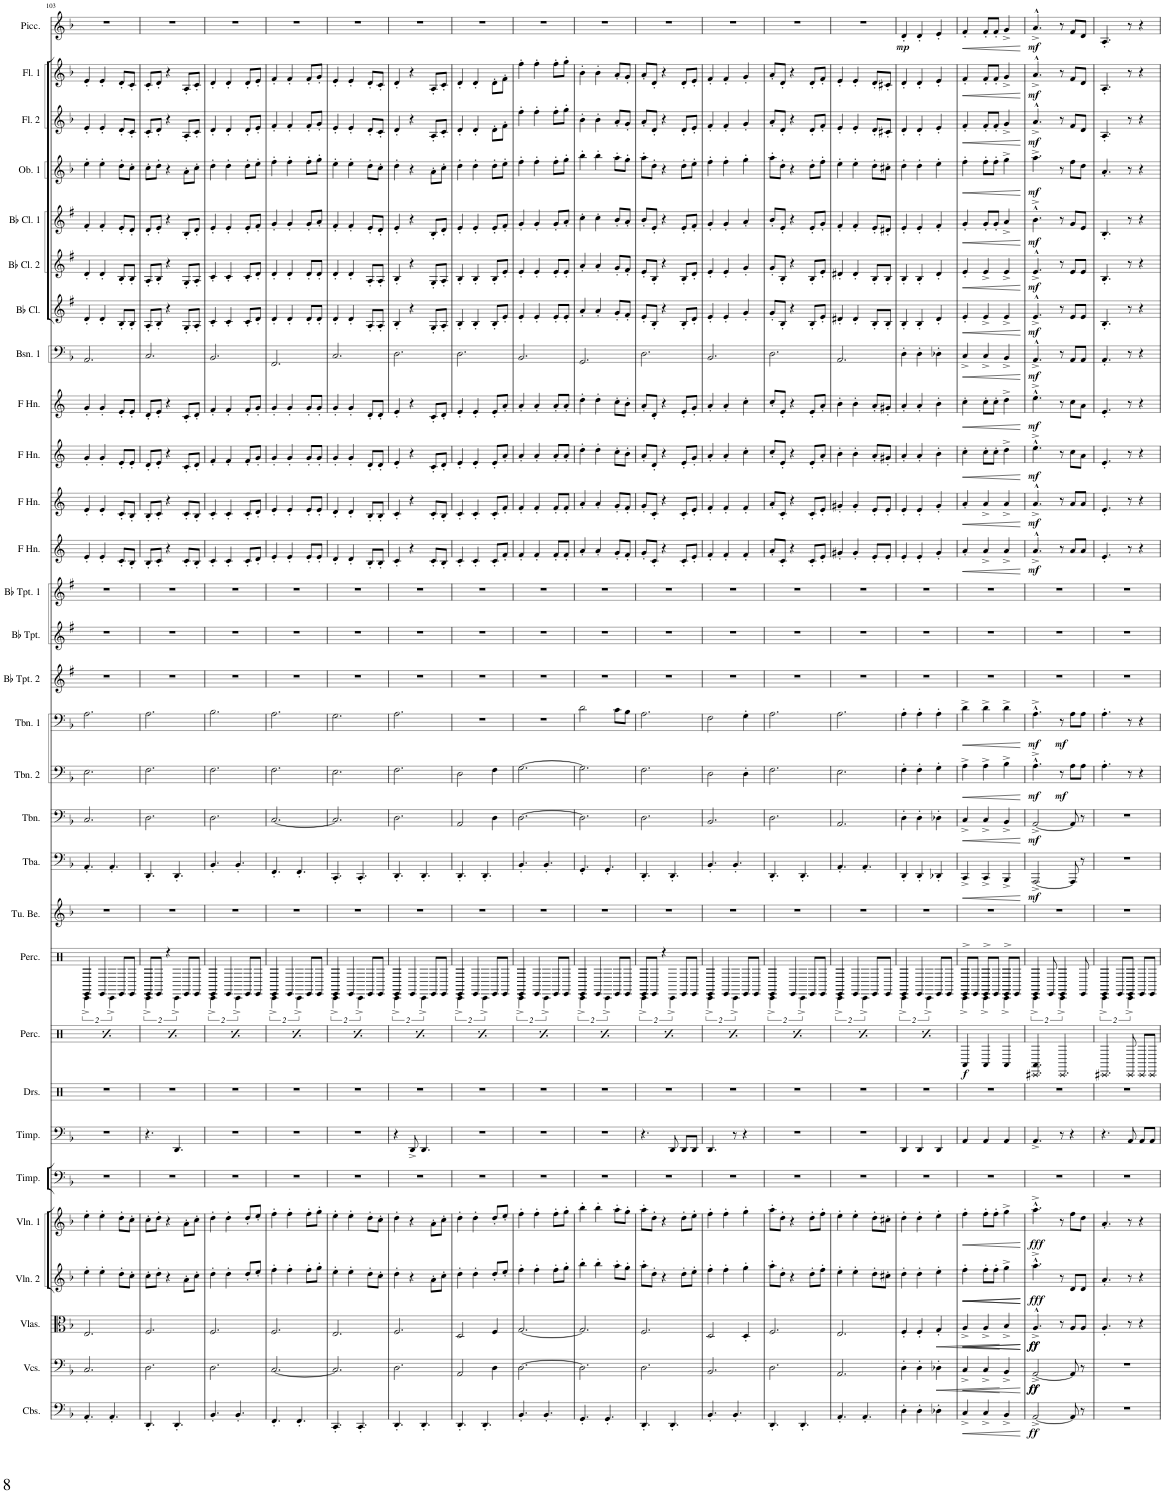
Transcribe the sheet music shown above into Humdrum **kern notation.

**kern	**dynam	**kern	**dynam	**kern	**dynam	**kern	**dynam	**kern	**dynam	**kern	**kern	**kern	**kern	**dynam	**kern	**kern	**kern	**dynam	**kern	**dynam	**kern	**dynam	**kern	**dynam	**kern	**kern	**kern	**kern	**dynam	**kern	**dynam	**kern	**dynam	**kern	**dynam	**kern	**dynam	**kern	**dynam	**kern	**dynam	**kern	**dynam	**kern	**dynam	**kern	**dynam	**kern	**dynam	**kern	**dynam
*part30	*part30	*part29	*part29	*part28	*part28	*part27	*part27	*part26	*part26	*part25	*part24	*part23	*part22	*part22	*part21	*part20	*part19	*part19	*part18	*part18	*part17	*part17	*part16	*part16	*part15	*part14	*part13	*part12	*part12	*part11	*part11	*part10	*part10	*part9	*part9	*part8	*part8	*part7	*part7	*part6	*part6	*part5	*part5	*part4	*part4	*part3	*part3	*part2	*part2	*part1	*part1
*staff30	*staff30	*staff29	*staff29	*staff28	*staff28	*staff27	*staff27	*staff26	*staff26	*staff25	*staff24	*staff23	*staff22	*staff22	*staff21	*staff20	*staff19	*staff19	*staff18	*staff18	*staff17	*staff17	*staff16	*staff16	*staff15	*staff14	*staff13	*staff12	*staff12	*staff11	*staff11	*staff10	*staff10	*staff9	*staff9	*staff8	*staff8	*staff7	*staff7	*staff6	*staff6	*staff5	*staff5	*staff4	*staff4	*staff3	*staff3	*staff2	*staff2	*staff1	*staff1
*I"Contrabasses	*	*I"Violoncellos	*	*I"Violas	*	*I"Violin 2	*	*I"Violin 1	*	*I"Timpani	*I"Timpani	*I"Drumset	*I"Percussion	*	*I"Percussion	*I"Tubular Bells	*I"Tuba	*	*I"Trombone	*	*I"Trombone 2	*	*I"Trombone 1	*	*I"Bb Trumpet 2	*I"Bb Trumpet	*I"Bb Trumpet 1	*I"Horn in F	*	*I"Horn in F	*	*I"Horn in F	*	*I"Horn in F	*	*I"Bassoon 1	*	*I"Bb Clarinet	*	*I"Bb Clarinet 2	*	*I"Bb Clarinet 1	*	*I"Oboe 1	*	*I"Flute 2	*	*I"Flute 1	*	*I"Piccolo	*
*I'Cbs.	*	*I'Vcs.	*	*I'Vlas.	*	*I'Vln. 2	*	*I'Vln. 1	*	*I'Timp.	*I'Timp.	*I'Drs.	*I'Perc.	*	*I'Perc.	*I'Tu. Be.	*I'Tba.	*	*I'Tbn.	*	*I'Tbn. 2	*	*I'Tbn. 1	*	*I'Bb Tpt. 2	*I'Bb Tpt.	*I'Bb Tpt. 1	*	*	*	*	*	*	*	*	*I'Bsn. 1	*	*I'Bb Cl.	*	*I'Bb Cl. 2	*	*I'Bb Cl. 1	*	*I'Ob. 1	*	*I'Fl. 2	*	*I'Fl. 1	*	*I'Picc.	*
!!LO:PB:g=z
*clefF4	*	*clefF4	*	*clefC3	*	*clefG2	*	*clefG2	*	*clefF4	*clefF4	*clefX	*clefX	*	*clefX	*clefG2	*clefF4	*	*clefF4	*	*clefF4	*	*clefF4	*	*clefG2	*clefG2	*clefG2	*clefG2	*	*clefG2	*	*clefG2	*	*clefG2	*	*clefF4	*	*clefG2	*	*clefG2	*	*clefG2	*	*clefG2	*	*clefG2	*	*clefG2	*	*clefG2	*
*Trd7c12	*	*	*	*	*	*	*	*	*	*	*	*	*	*	*	*	*	*	*	*	*	*	*	*	*Trd1c2	*Trd1c2	*Trd1c2	*Trd4c7	*	*Trd4c7	*	*Trd4c7	*	*Trd4c7	*	*Trd5c9	*	*Trd1c2	*	*Trd1c2	*	*Trd1c2	*	*	*	*	*	*	*	*Trd-7c-12	*
*k[b-]	*	*k[b-]	*	*k[b-]	*	*k[b-]	*	*k[b-]	*	*k[b-]	*k[b-]	*k[]	*k[]	*	*k[]	*k[b-]	*k[b-]	*	*k[b-]	*	*k[b-]	*	*k[b-]	*	*k[f#]	*k[f#]	*k[f#]	*k[]	*	*k[]	*	*k[]	*	*k[]	*	*k[b-]	*	*k[f#]	*	*k[f#]	*	*k[f#]	*	*k[b-]	*	*k[b-]	*	*k[b-]	*	*k[b-]	*
*M3/4	*	*M3/4	*	*M3/4	*	*M3/4	*	*M3/4	*	*M3/4	*M3/4	*M3/4	*M3/4	*	*M3/4	*M3/4	*M3/4	*	*M3/4	*	*M3/4	*	*M3/4	*	*M3/4	*M3/4	*M3/4	*M3/4	*	*M3/4	*	*M3/4	*	*M3/4	*	*M3/4	*	*M3/4	*	*M3/4	*	*M3/4	*	*M3/4	*	*M3/4	*	*M3/4	*	*M3/4	*
=103	=103	=103	=103	=103	=103	=103	=103	=103	=103	=103	=103	=103	=103	=103	=103	=103	=103	=103	=103	=103	=103	=103	=103	=103	=103	=103	=103	=103	=103	=103	=103	=103	=103	=103	=103	=103	=103	=103	=103	=103	=103	=103	=103	=103	=103	=103	=103	=103	=103	=103	=103
*	*	*	*	*	*	*	*	*	*	*	*	*	*	*	*^	*	*	*	*	*	*	*	*	*	*	*	*	*	*	*	*	*	*	*	*	*	*	*	*	*	*	*	*	*	*	*	*	*	*	*	*
!	!	!	!	!	!	!	!	!	!	!	!	!	!	!LO:DY:b	!	!	!	!	!	!	!	!	!	!	!	!	!	!	!	!	!	!	!	!	!	!	!	!	!	!	!	!	!	!	!	!	!	!	!	!	!	!
4.AA'/	.	2.C/	.	2.E/	.	4ee'\	.	4ee'\	.	2.r	2.r	2.r	2.AA/	mf	4EE/	8%3CC^\	2.r	4.AA'/	.	2.C/	.	2.E\	.	2.A\	.	2.r	2.r	2.r	4e'/	.	4e'/	.	4g'/	.	4g'/	.	2.AA/	.	4d'/	.	4d'/	.	4f#'/	.	4ee'\	.	4e'/	.	4e'/	.	2.r	.
.	.	.	.	.	.	4ee'\	.	4ee'\	.	.	.	.	.	.	4EE/	.	.	.	.	.	.	.	.	.	.	.	.	.	4e'/	.	4e'/	.	4g'/	.	4g'/	.	.	.	4d'/	.	4d'/	.	4f#'/	.	4ee'\	.	4e'/	.	4e'/	.	.	.
4.AA'/	.	.	.	.	.	.	.	.	.	.	.	.	.	.	.	8%3CC^\	.	4.AA'/	.	.	.	.	.	.	.	.	.	.	.	.	.	.	.	.	.	.	.	.	.	.	.	.	.	.	.	.	.	.	.	.	.	.
.	.	.	.	.	.	8dd'\L	.	8dd'\L	.	.	.	.	.	.	8EE/L	.	.	.	.	.	.	.	.	.	.	.	.	.	8c'/L	.	8c'/L	.	8e'/L	.	8e'/L	.	.	.	8B'/L	.	8B'/L	.	8e'/L	.	8dd'\L	.	8d'/L	.	8d'/L	.	.	.
.	.	.	.	.	.	8cc'\J	.	8cc'\J	.	.	.	.	.	.	8EE/J	.	.	.	.	.	.	.	.	.	.	.	.	.	8B'/J	.	8B'/J	.	8e'/J	.	8e'/J	.	.	.	8B'/J	.	8B'/J	.	8d'/J	.	8cc'\J	.	8c'/J	.	8c'/J	.	.	.
=104	=104	=104	=104	=104	=104	=104	=104	=104	=104	=104	=104	=104	=104	=104	=104	=104	=104	=104	=104	=104	=104	=104	=104	=104	=104	=104	=104	=104	=104	=104	=104	=104	=104	=104	=104	=104	=104	=104	=104	=104	=104	=104	=104	=104	=104	=104	=104	=104	=104	=104	=104	=104
!	!	!	!	!	!	!	!	!	!	!	!	!	!	!LO:DY:b	!	!	!	!	!	!	!	!	!	!	!	!	!	!	!	!	!	!	!	!	!	!	!	!	!	!	!	!	!	!	!	!	!	!	!	!	!	!
4.DD'/	.	2.D\	.	2.F/	.	8cc'\L	.	8cc'\L	.	2.r	4.r	2.r	2.AA/	mf	8EE/L	8%3CC^\	2.r	4.DD'/	.	2.D\	.	2.F\	.	2.A\	.	2.r	2.r	2.r	8B'/L	.	8B'/L	.	8d'/L	.	8d'/L	.	2.C/	.	8A'/L	.	8A'/L	.	8d'/L	.	8cc'\L	.	8c'/L	.	8c'/L	.	2.r	.
.	.	.	.	.	.	8dd'\J	.	8dd'\J	.	.	.	.	.	.	8EE/J	.	.	.	.	.	.	.	.	.	.	.	.	.	8c'/J	.	8c'/J	.	8e'/J	.	8e'/J	.	.	.	8B'/J	.	8B'/J	.	8e'/J	.	8dd'\J	.	8d'/J	.	8d'/J	.	.	.
.	.	.	.	.	.	4r	.	4r	.	.	.	.	.	.	4r	.	.	.	.	.	.	.	.	.	.	.	.	.	4r	.	4r	.	4r	.	4r	.	.	.	4r	.	4r	.	4r	.	4r	.	4r	.	4r	.	.	.
4.DD'/	.	.	.	.	.	.	.	.	.	.	4.DD/	.	.	.	.	8%3CC^\	.	4.DD'/	.	.	.	.	.	.	.	.	.	.	.	.	.	.	.	.	.	.	.	.	.	.	.	.	.	.	.	.	.	.	.	.	.	.
.	.	.	.	.	.	8a'\L	.	8a'\L	.	.	.	.	.	.	8EE/L	.	.	.	.	.	.	.	.	.	.	.	.	.	8c'/L	.	8c'/L	.	8c'/L	.	8c'/L	.	.	.	8G'/L	.	8G'/L	.	8B'/L	.	8a'\L	.	8A'/L	.	8A'/L	.	.	.
.	.	.	.	.	.	8cc'\J	.	8cc'\J	.	.	.	.	.	.	8EE/J	.	.	.	.	.	.	.	.	.	.	.	.	.	8B'/J	.	8B'/J	.	8d'/J	.	8d'/J	.	.	.	8A'/J	.	8A'/J	.	8d'/J	.	8cc'\J	.	8c'/J	.	8c'/J	.	.	.
=105	=105	=105	=105	=105	=105	=105	=105	=105	=105	=105	=105	=105	=105	=105	=105	=105	=105	=105	=105	=105	=105	=105	=105	=105	=105	=105	=105	=105	=105	=105	=105	=105	=105	=105	=105	=105	=105	=105	=105	=105	=105	=105	=105	=105	=105	=105	=105	=105	=105	=105	=105	=105
!	!	!	!	!	!	!	!	!	!	!	!	!	!	!LO:DY:b	!	!	!	!	!	!	!	!	!	!	!	!	!	!	!	!	!	!	!	!	!	!	!	!	!	!	!	!	!	!	!	!	!	!	!	!	!	!
4.BB-'/	.	2.D\	.	2.F/	.	4dd'\	.	4dd'\	.	2.r	2.r	2.r	2.AA/	mf	4EE/	8%3CC^\	2.r	4.BB-'/	.	2.D\	.	2.F\	.	2.B-\	.	2.r	2.r	2.r	4c'/	.	4c'/	.	4f'/	.	4f'/	.	2.BB-/	.	4c'/	.	4c'/	.	4e'/	.	4dd'\	.	4d'/	.	4d'/	.	2.r	.
.	.	.	.	.	.	4dd'\	.	4dd'\	.	.	.	.	.	.	4EE/	.	.	.	.	.	.	.	.	.	.	.	.	.	4c'/	.	4c'/	.	4f'/	.	4f'/	.	.	.	4c'/	.	4c'/	.	4e'/	.	4dd'\	.	4d'/	.	4d'/	.	.	.
4.BB-'/	.	.	.	.	.	.	.	.	.	.	.	.	.	.	.	8%3CC^\	.	4.BB-'/	.	.	.	.	.	.	.	.	.	.	.	.	.	.	.	.	.	.	.	.	.	.	.	.	.	.	.	.	.	.	.	.	.	.
.	.	.	.	.	.	8dd'/L	.	8dd'/L	.	.	.	.	.	.	8EE/L	.	.	.	.	.	.	.	.	.	.	.	.	.	8c'/L	.	8c'/L	.	8f'/L	.	8f'/L	.	.	.	8c'/L	.	8c'/L	.	8e'/L	.	8dd'\L	.	8d'/L	.	8d'/L	.	.	.
.	.	.	.	.	.	8ee'/J	.	8ee'/J	.	.	.	.	.	.	8EE/J	.	.	.	.	.	.	.	.	.	.	.	.	.	8d'/J	.	8d'/J	.	8g'/J	.	8g'/J	.	.	.	8d'/J	.	8d'/J	.	8f#'/J	.	8ee'\J	.	8e'/J	.	8e'/J	.	.	.
=106	=106	=106	=106	=106	=106	=106	=106	=106	=106	=106	=106	=106	=106	=106	=106	=106	=106	=106	=106	=106	=106	=106	=106	=106	=106	=106	=106	=106	=106	=106	=106	=106	=106	=106	=106	=106	=106	=106	=106	=106	=106	=106	=106	=106	=106	=106	=106	=106	=106	=106	=106	=106
!	!	!	!	!	!	!	!	!	!	!	!	!	!	!LO:DY:b	!	!	!	!	!	!	!	!	!	!	!	!	!	!	!	!	!	!	!	!	!	!	!	!	!	!	!	!	!	!	!	!	!	!	!	!	!	!
4.FF'/	.	[2.C/	.	2.F/	.	4ff'\	.	4ff'\	.	2.r	2.r	2.r	2.AA/	mf	4EE/	8%3CC^\	2.r	4.FF'/	.	[2.C/	.	2.F\	.	2.A\	.	2.r	2.r	2.r	4e'/	.	4e'/	.	4g'/	.	4g'/	.	2.FF/	.	4d'/	.	4d'/	.	4g'/	.	4ff'\	.	4f'/	.	4f'/	.	2.r	.
.	.	.	.	.	.	4ff'\	.	4ff'\	.	.	.	.	.	.	4EE/	.	.	.	.	.	.	.	.	.	.	.	.	.	4e'/	.	4e'/	.	4g'/	.	4g'/	.	.	.	4d'/	.	4d'/	.	4g'/	.	4ff'\	.	4f'/	.	4f'/	.	.	.
4.FF'/	.	.	.	.	.	.	.	.	.	.	.	.	.	.	.	8%3CC^\	.	4.FF'/	.	.	.	.	.	.	.	.	.	.	.	.	.	.	.	.	.	.	.	.	.	.	.	.	.	.	.	.	.	.	.	.	.	.
.	.	.	.	.	.	8ff'\L	.	8ff'\L	.	.	.	.	.	.	8EE/L	.	.	.	.	.	.	.	.	.	.	.	.	.	8e'/L	.	8e'/L	.	8g'/L	.	8g'/L	.	.	.	8d'/L	.	8d'/L	.	8g'/L	.	8ff'\L	.	8f'/L	.	8f'/L	.	.	.
.	.	.	.	.	.	8gg'\J	.	8gg'\J	.	.	.	.	.	.	8EE/J	.	.	.	.	.	.	.	.	.	.	.	.	.	8e'/J	.	8e'/J	.	8g'/J	.	8g'/J	.	.	.	8d'/J	.	8d'/J	.	8a'/J	.	8gg'\J	.	8g'/J	.	8g'/J	.	.	.
=107	=107	=107	=107	=107	=107	=107	=107	=107	=107	=107	=107	=107	=107	=107	=107	=107	=107	=107	=107	=107	=107	=107	=107	=107	=107	=107	=107	=107	=107	=107	=107	=107	=107	=107	=107	=107	=107	=107	=107	=107	=107	=107	=107	=107	=107	=107	=107	=107	=107	=107	=107	=107
!	!	!	!	!	!	!	!	!	!	!	!	!	!	!LO:DY:b	!	!	!	!	!	!	!	!	!	!	!	!	!	!	!	!	!	!	!	!	!	!	!	!	!	!	!	!	!	!	!	!	!	!	!	!	!	!
4.CC'/	.	2.C/]	.	2.E/	.	4ee'\	.	4ee'\	.	2.r	2.r	2.r	2.AA/	mf	4EE/	8%3CC^\	2.r	4.CC'/	.	2.C/]	.	2.E\	.	2.G\	.	2.r	2.r	2.r	4d'/	.	4d'/	.	4g'/	.	4g'/	.	2.C/	.	4d'/	.	4d'/	.	4f#'/	.	4ee'\	.	4e'/	.	4e'/	.	2.r	.
.	.	.	.	.	.	4ee'\	.	4ee'\	.	.	.	.	.	.	4EE/	.	.	.	.	.	.	.	.	.	.	.	.	.	4d'/	.	4d'/	.	4g'/	.	4g'/	.	.	.	4d'/	.	4d'/	.	4f#'/	.	4ee'\	.	4e'/	.	4e'/	.	.	.
4.CC'/	.	.	.	.	.	.	.	.	.	.	.	.	.	.	.	8%3CC^\	.	4.CC'/	.	.	.	.	.	.	.	.	.	.	.	.	.	.	.	.	.	.	.	.	.	.	.	.	.	.	.	.	.	.	.	.	.	.
.	.	.	.	.	.	8dd'\L	.	8dd'\L	.	.	.	.	.	.	8EE/L	.	.	.	.	.	.	.	.	.	.	.	.	.	8B'/L	.	8B'/L	.	8d'/L	.	8d'/L	.	.	.	8A'/L	.	8A'/L	.	8e'/L	.	8dd'\L	.	8d'/L	.	8d'/L	.	.	.
.	.	.	.	.	.	8cc'\J	.	8cc'\J	.	.	.	.	.	.	8EE/J	.	.	.	.	.	.	.	.	.	.	.	.	.	8B'/J	.	8B'/J	.	8d'/J	.	8d'/J	.	.	.	8A'/J	.	8A'/J	.	8d'/J	.	8cc'\J	.	8c'/J	.	8c'/J	.	.	.
=108	=108	=108	=108	=108	=108	=108	=108	=108	=108	=108	=108	=108	=108	=108	=108	=108	=108	=108	=108	=108	=108	=108	=108	=108	=108	=108	=108	=108	=108	=108	=108	=108	=108	=108	=108	=108	=108	=108	=108	=108	=108	=108	=108	=108	=108	=108	=108	=108	=108	=108	=108	=108
!	!	!	!	!	!	!	!	!	!	!	!	!	!	!LO:DY:b	!	!	!	!	!	!	!	!	!	!	!	!	!	!	!	!	!	!	!	!	!	!	!	!	!	!	!	!	!	!	!	!	!	!	!	!	!	!
4.DD'/	.	2.D\	.	2.F/	.	4dd'\	.	4dd'\	.	2.r	4r	2.r	2.AA/	mf	4EE/	8%3CC^\	2.r	4.DD'/	.	2.D\	.	2.F\	.	2.A\	.	2.r	2.r	2.r	4c'/	.	4c'/	.	4e'/	.	4e'/	.	2.D\	.	4B'/	.	4B'/	.	4e'/	.	4dd'\	.	4d'/	.	4d'/	.	2.r	.
.	.	.	.	.	.	4r	.	4r	.	.	8DD^/	.	.	.	4EE/	.	.	.	.	.	.	.	.	.	.	.	.	.	4r	.	4r	.	4r	.	4r	.	.	.	4r	.	4r	.	4r	.	4r	.	4r	.	4r	.	.	.
4.DD'/	.	.	.	.	.	.	.	.	.	.	4.DD/	.	.	.	.	8%3CC^\	.	4.DD'/	.	.	.	.	.	.	.	.	.	.	.	.	.	.	.	.	.	.	.	.	.	.	.	.	.	.	.	.	.	.	.	.	.	.
.	.	.	.	.	.	8a'\L	.	8a'\L	.	.	.	.	.	.	8EE/L	.	.	.	.	.	.	.	.	.	.	.	.	.	8c'/L	.	8c'/L	.	8c'/L	.	8c'/L	.	.	.	8G'/L	.	8G'/L	.	8B'/L	.	8a'\L	.	8A'/L	.	8A'/L	.	.	.
.	.	.	.	.	.	8cc'\J	.	8cc'\J	.	.	.	.	.	.	8EE/J	.	.	.	.	.	.	.	.	.	.	.	.	.	8B'/J	.	8B'/J	.	8d'/J	.	8d'/J	.	.	.	8A'/J	.	8A'/J	.	8d'/J	.	8cc'\J	.	8c'/J	.	8c'/J	.	.	.
=109	=109	=109	=109	=109	=109	=109	=109	=109	=109	=109	=109	=109	=109	=109	=109	=109	=109	=109	=109	=109	=109	=109	=109	=109	=109	=109	=109	=109	=109	=109	=109	=109	=109	=109	=109	=109	=109	=109	=109	=109	=109	=109	=109	=109	=109	=109	=109	=109	=109	=109	=109	=109
!	!	!	!	!	!	!	!	!	!	!	!	!	!	!LO:DY:b	!	!	!	!	!	!	!	!	!	!	!	!	!	!	!	!	!	!	!	!	!	!	!	!	!	!	!	!	!	!	!	!	!	!	!	!	!	!
4.DD'/	.	2AA/	.	2D/	.	4dd'\	.	4dd'\	.	2.r	2.r	2.r	2.AA/	mf	4EE/	8%3CC^\	2.r	4.DD'/	.	2AA/	.	2D\	.	2.r	.	2.r	2.r	2.r	4c'/	.	4c'/	.	4e'/	.	4e'/	.	2.D\	.	4B'/	.	4B'/	.	4e'/	.	4dd'\	.	4d'/	.	4d'/	.	2.r	.
.	.	.	.	.	.	4dd'\	.	4dd'\	.	.	.	.	.	.	4EE/	.	.	.	.	.	.	.	.	.	.	.	.	.	4c'/	.	4c'/	.	4e'/	.	4e'/	.	.	.	4B'/	.	4B'/	.	4e'/	.	4dd'\	.	4d'/	.	4d'/	.	.	.
4.DD'/	.	.	.	.	.	.	.	.	.	.	.	.	.	.	.	8%3CC^\	.	4.DD'/	.	.	.	.	.	.	.	.	.	.	.	.	.	.	.	.	.	.	.	.	.	.	.	.	.	.	.	.	.	.	.	.	.	.
.	.	4D\	.	4F/	.	8dd'/L	.	8dd'/L	.	.	.	.	.	.	8EE/L	.	.	.	.	4D\	.	4F\	.	.	.	.	.	.	8c'/L	.	8c'/L	.	8e'/L	.	8e'/L	.	.	.	8B'/L	.	8B'/L	.	8e'/L	.	8dd'\L	.	8d'\L	.	8d'\L	.	.	.
.	.	.	.	.	.	8ee'/J	.	8ee'/J	.	.	.	.	.	.	8EE/J	.	.	.	.	.	.	.	.	.	.	.	.	.	8f'/J	.	8f'/J	.	8a'/J	.	8a'/J	.	.	.	8e'/J	.	8e'/J	.	8f#'/J	.	8ee'\J	.	8f'\J	.	8f'\J	.	.	.
=110	=110	=110	=110	=110	=110	=110	=110	=110	=110	=110	=110	=110	=110	=110	=110	=110	=110	=110	=110	=110	=110	=110	=110	=110	=110	=110	=110	=110	=110	=110	=110	=110	=110	=110	=110	=110	=110	=110	=110	=110	=110	=110	=110	=110	=110	=110	=110	=110	=110	=110	=110	=110
!	!	!	!	!	!	!	!	!	!	!	!	!	!	!LO:DY:b	!	!	!	!	!	!	!	!	!	!	!	!	!	!	!	!	!	!	!	!	!	!	!	!	!	!	!	!	!	!	!	!	!	!	!	!	!	!
4.BB-'/	.	[2.D\	.	[2.G/	.	4ff'\	.	4ff'\	.	2.r	2.r	2.r	2.AA/	mf	4EE/	8%3CC^\	2.r	4.BB-'/	.	[2.D\	.	[2.G\	.	2.r	.	2.r	2.r	2.r	4f'/	.	4f'/	.	4a'/	.	4a'/	.	2.BB-/	.	4e'/	.	4e'/	.	4g'/	.	4ff'\	.	4ff'\	.	4ff'\	.	2.r	.
.	.	.	.	.	.	4ff'\	.	4ff'\	.	.	.	.	.	.	4EE/	.	.	.	.	.	.	.	.	.	.	.	.	.	4f'/	.	4f'/	.	4a'/	.	4a'/	.	.	.	4e'/	.	4e'/	.	4g'/	.	4ff'\	.	4ff'\	.	4ff'\	.	.	.
4.BB-'/	.	.	.	.	.	.	.	.	.	.	.	.	.	.	.	8%3CC^\	.	4.BB-'/	.	.	.	.	.	.	.	.	.	.	.	.	.	.	.	.	.	.	.	.	.	.	.	.	.	.	.	.	.	.	.	.	.	.
.	.	.	.	.	.	8ff'\L	.	8ff'\L	.	.	.	.	.	.	8EE/L	.	.	.	.	.	.	.	.	.	.	.	.	.	8f'/L	.	8f'/L	.	8a'/L	.	8a'/L	.	.	.	8e'/L	.	8e'/L	.	8g'/L	.	8ff'\L	.	8ff'\L	.	8ff'\L	.	.	.
.	.	.	.	.	.	8gg'\J	.	8gg'\J	.	.	.	.	.	.	8EE/J	.	.	.	.	.	.	.	.	.	.	.	.	.	8f'/J	.	8f'/J	.	8a'/J	.	8a'/J	.	.	.	8e'/J	.	8e'/J	.	8a'/J	.	8gg'\J	.	8gg'\J	.	8gg'\J	.	.	.
=111	=111	=111	=111	=111	=111	=111	=111	=111	=111	=111	=111	=111	=111	=111	=111	=111	=111	=111	=111	=111	=111	=111	=111	=111	=111	=111	=111	=111	=111	=111	=111	=111	=111	=111	=111	=111	=111	=111	=111	=111	=111	=111	=111	=111	=111	=111	=111	=111	=111	=111	=111	=111
!	!	!	!	!	!	!	!	!	!	!	!	!	!	!LO:DY:b	!	!	!	!	!	!	!	!	!	!	!	!	!	!	!	!	!	!	!	!	!	!	!	!	!	!	!	!	!	!	!	!	!	!	!	!	!	!
4.GG'/	.	2.D\]	.	2.G/]	.	4bb-'\	.	4bb-'\	.	2.r	2.r	2.r	2.AA/	mf	4EE/	8%3CC^\	2.r	4.GG'/	.	2.D\]	.	2.G\]	.	2d\	.	2.r	2.r	2.r	4a'/	.	4a'/	.	4dd'\	.	4dd'\	.	2.GG/	.	4a'/	.	4a'/	.	4cc'\	.	4bb-'\	.	4b-'\	.	4b-'\	.	2.r	.
.	.	.	.	.	.	4bb-'\	.	4bb-'\	.	.	.	.	.	.	4EE/	.	.	.	.	.	.	.	.	.	.	.	.	.	4a'/	.	4a'/	.	4dd'\	.	4dd'\	.	.	.	4a'/	.	4a'/	.	4cc'\	.	4bb-'\	.	4b-'\	.	4b-'\	.	.	.
4.GG'/	.	.	.	.	.	.	.	.	.	.	.	.	.	.	.	8%3CC^\	.	4.GG'/	.	.	.	.	.	.	.	.	.	.	.	.	.	.	.	.	.	.	.	.	.	.	.	.	.	.	.	.	.	.	.	.	.	.
.	.	.	.	.	.	8aa'\L	.	8aa'\L	.	.	.	.	.	.	8EE/L	.	.	.	.	.	.	.	.	8c\L	.	.	.	.	8g'/L	.	8g'/L	.	8cc'\L	.	8cc'\L	.	.	.	8g'/L	.	8g'/L	.	8b'/L	.	8aa'\L	.	8a'/L	.	8a'/L	.	.	.
.	.	.	.	.	.	8gg'\J	.	8gg'\J	.	.	.	.	.	.	8EE/J	.	.	.	.	.	.	.	.	8B-\J	.	.	.	.	8f'/J	.	8f'/J	.	8b'\J	.	8b'\J	.	.	.	8f#'/J	.	8f#'/J	.	8a'/J	.	8gg'\J	.	8g'/J	.	8g'/J	.	.	.
=112	=112	=112	=112	=112	=112	=112	=112	=112	=112	=112	=112	=112	=112	=112	=112	=112	=112	=112	=112	=112	=112	=112	=112	=112	=112	=112	=112	=112	=112	=112	=112	=112	=112	=112	=112	=112	=112	=112	=112	=112	=112	=112	=112	=112	=112	=112	=112	=112	=112	=112	=112	=112
!	!	!	!	!	!	!	!	!	!	!	!	!	!	!LO:DY:b	!	!	!	!	!	!	!	!	!	!	!	!	!	!	!	!	!	!	!	!	!	!	!	!	!	!	!	!	!	!	!	!	!	!	!	!	!	!
4.DD'/	.	2.D\	.	2.F/	.	8aa'\L	.	8aa'\L	.	2.r	4.r	2.r	2.AA/	mf	8EE/L	8%3CC^\	2.r	4.DD'/	.	2.D\	.	2.F\	.	2.A\	.	2.r	2.r	2.r	8g'/L	.	8g'/L	.	8a'/L	.	8a'/L	.	2.D\	.	8e'/L	.	8e'/L	.	8b'/L	.	8aa'\L	.	8a'/L	.	8a'/L	.	2.r	.
.	.	.	.	.	.	8dd'\J	.	8dd'\J	.	.	.	.	.	.	8EE/J	.	.	.	.	.	.	.	.	.	.	.	.	.	8c'/J	.	8c'/J	.	8d'/J	.	8d'/J	.	.	.	8B'/J	.	8B'/J	.	8e'/J	.	8dd'\J	.	8d'/J	.	8d'/J	.	.	.
.	.	.	.	.	.	4r	.	4r	.	.	.	.	.	.	4r	.	.	.	.	.	.	.	.	.	.	.	.	.	4r	.	4r	.	4r	.	4r	.	.	.	4r	.	4r	.	4r	.	4r	.	4r	.	4r	.	.	.
4.DD'/	.	.	.	.	.	.	.	.	.	.	8DD/	.	.	.	.	8%3CC^\	.	4.DD'/	.	.	.	.	.	.	.	.	.	.	.	.	.	.	.	.	.	.	.	.	.	.	.	.	.	.	.	.	.	.	.	.	.	.
.	.	.	.	.	.	8dd'\L	.	8dd'\L	.	.	8DD/L	.	.	.	8EE/L	.	.	.	.	.	.	.	.	.	.	.	.	.	8c'/L	.	8c'/L	.	8e'/L	.	8e'/L	.	.	.	8B'/L	.	8B'/L	.	8e'/L	.	8dd'\L	.	8d'/L	.	8d'/L	.	.	.
.	.	.	.	.	.	8ee'\J	.	8ee'\J	.	.	8DD/J	.	.	.	8EE/J	.	.	.	.	.	.	.	.	.	.	.	.	.	8e'/J	.	8e'/J	.	8g'/J	.	8g'/J	.	.	.	8d'/J	.	8d'/J	.	8f#'/J	.	8ee'\J	.	8e'/J	.	8e'/J	.	.	.
=113	=113	=113	=113	=113	=113	=113	=113	=113	=113	=113	=113	=113	=113	=113	=113	=113	=113	=113	=113	=113	=113	=113	=113	=113	=113	=113	=113	=113	=113	=113	=113	=113	=113	=113	=113	=113	=113	=113	=113	=113	=113	=113	=113	=113	=113	=113	=113	=113	=113	=113	=113	=113
!	!	!	!	!	!	!	!	!	!	!	!	!	!	!LO:DY:b	!	!	!	!	!	!	!	!	!	!	!	!	!	!	!	!	!	!	!	!	!	!	!	!	!	!	!	!	!	!	!	!	!	!	!	!	!	!
4.BB-'/	.	2.BB-/	.	2D/	.	4ff'\	.	4ff'\	.	2.r	4.DD/	2.r	2.AA/	mf	4EE/	8%3CC^\	2.r	4.BB-'/	.	2.BB-/	.	2D\	.	2F\	.	2.r	2.r	2.r	4f'/	.	4f'/	.	4a'/	.	4a'/	.	2.BB-/	.	4e'/	.	4e'/	.	4g'/	.	4ff'\	.	4f'/	.	4f'/	.	2.r	.
.	.	.	.	.	.	4ff'\	.	4ff'\	.	.	.	.	.	.	4EE/	.	.	.	.	.	.	.	.	.	.	.	.	.	4f'/	.	4f'/	.	4a'/	.	4a'/	.	.	.	4e'/	.	4e'/	.	4g'/	.	4ff'\	.	4f'/	.	4f'/	.	.	.
4.BB-'/	.	.	.	.	.	.	.	.	.	.	8r	.	.	.	.	8%3CC^\	.	4.BB-'/	.	.	.	.	.	.	.	.	.	.	.	.	.	.	.	.	.	.	.	.	.	.	.	.	.	.	.	.	.	.	.	.	.	.
.	.	.	.	4D'/	.	4gg'\	.	4gg'\	.	.	4r	.	.	.	8EE/L	.	.	.	.	.	.	4D'\	.	4G'\	.	.	.	.	4f'/	.	4f'/	.	4cc'\	.	4cc'\	.	.	.	4g'/	.	4g'/	.	4a'/	.	4gg'\	.	4g'/	.	4g'/	.	.	.
.	.	.	.	.	.	.	.	.	.	.	.	.	.	.	8EE/J	.	.	.	.	.	.	.	.	.	.	.	.	.	.	.	.	.	.	.	.	.	.	.	.	.	.	.	.	.	.	.	.	.	.	.	.	.
=114	=114	=114	=114	=114	=114	=114	=114	=114	=114	=114	=114	=114	=114	=114	=114	=114	=114	=114	=114	=114	=114	=114	=114	=114	=114	=114	=114	=114	=114	=114	=114	=114	=114	=114	=114	=114	=114	=114	=114	=114	=114	=114	=114	=114	=114	=114	=114	=114	=114	=114	=114	=114
!	!	!	!	!	!	!	!	!	!	!	!	!	!	!LO:DY:b	!	!	!	!	!	!	!	!	!	!	!	!	!	!	!	!	!	!	!	!	!	!	!	!	!	!	!	!	!	!	!	!	!	!	!	!	!	!
4.DD'/	.	2.D\	.	2.F/	.	8aa'\L	.	8aa'\L	.	2.r	2.r	2.r	2.AA/	mf	4EE/	8%3CC^\	2.r	4.DD'/	.	2.D\	.	2.F\	.	2.A\	.	2.r	2.r	2.r	8a'/L	.	8a'/L	.	8cc'/L	.	8cc'/L	.	2.D\	.	8g'/L	.	8g'/L	.	8b'/L	.	8aa'\L	.	8a'/L	.	8a'/L	.	2.r	.
.	.	.	.	.	.	8dd'\J	.	8dd'\J	.	.	.	.	.	.	.	.	.	.	.	.	.	.	.	.	.	.	.	.	8c'/J	.	8c'/J	.	8e'/J	.	8e'/J	.	.	.	8B'/J	.	8B'/J	.	8e'/J	.	8dd'\J	.	8d'/J	.	8d'/J	.	.	.
.	.	.	.	.	.	4r	.	4r	.	.	.	.	.	.	4EE/	.	.	.	.	.	.	.	.	.	.	.	.	.	4r	.	4r	.	4r	.	4r	.	.	.	4r	.	4r	.	4r	.	4r	.	4r	.	4r	.	.	.
4.DD'/	.	.	.	.	.	.	.	.	.	.	.	.	.	.	.	8%3CC^\	.	4.DD'/	.	.	.	.	.	.	.	.	.	.	.	.	.	.	.	.	.	.	.	.	.	.	.	.	.	.	.	.	.	.	.	.	.	.
.	.	.	.	.	.	8dd'\L	.	8dd'\L	.	.	.	.	.	.	8EE/L	.	.	.	.	.	.	.	.	.	.	.	.	.	8c'/L	.	8c'/L	.	8e'/L	.	8e'/L	.	.	.	8B'/L	.	8B'/L	.	8e'/L	.	8dd'\L	.	8d'/L	.	8d'/L	.	.	.
.	.	.	.	.	.	8ff'\J	.	8ff'\J	.	.	.	.	.	.	8EE/J	.	.	.	.	.	.	.	.	.	.	.	.	.	8e'/J	.	8e'/J	.	8a'/J	.	8a'/J	.	.	.	8e'/J	.	8e'/J	.	8g'/J	.	8ff'\J	.	8f'/J	.	8f'/J	.	.	.
=115	=115	=115	=115	=115	=115	=115	=115	=115	=115	=115	=115	=115	=115	=115	=115	=115	=115	=115	=115	=115	=115	=115	=115	=115	=115	=115	=115	=115	=115	=115	=115	=115	=115	=115	=115	=115	=115	=115	=115	=115	=115	=115	=115	=115	=115	=115	=115	=115	=115	=115	=115	=115
!	!	!	!	!	!	!	!	!	!	!	!	!	!	!LO:DY:b	!	!	!	!	!	!	!	!	!	!	!	!	!	!	!	!	!	!	!	!	!	!	!	!	!	!	!	!	!	!	!	!	!	!	!	!	!	!
4.AA'/	.	2.AA/	.	2.E/	.	4ee'\	.	4ee'\	.	2.r	2.r	2.r	2.AA/	mf	4EE/	8%3CC^\	2.r	4.AA'/	.	2.AA/	.	2.E\	.	2.A\	.	2.r	2.r	2.r	4g#X'/	.	4g#X'/	.	4b'\	.	4b'\	.	2.AA/	.	4d#X'/	.	4d#X'/	.	4f#'/	.	4ee'\	.	4e'/	.	4e'/	.	2.r	.
.	.	.	.	.	.	4ee'\	.	4ee'\	.	.	.	.	.	.	4EE/	.	.	.	.	.	.	.	.	.	.	.	.	.	4g#'/	.	4g#'/	.	4b'\	.	4b'\	.	.	.	4d#'/	.	4d#'/	.	4f#'/	.	4ee'\	.	4e'/	.	4e'/	.	.	.
4.AA'/	.	.	.	.	.	.	.	.	.	.	.	.	.	.	.	8%3CC^\	.	4.AA'/	.	.	.	.	.	.	.	.	.	.	.	.	.	.	.	.	.	.	.	.	.	.	.	.	.	.	.	.	.	.	.	.	.	.
.	.	.	.	.	.	8dd'\L	.	8dd'\L	.	.	.	.	.	.	8EE/L	.	.	.	.	.	.	.	.	.	.	.	.	.	8e'/L	.	8e'/L	.	8a'/L	.	8a'/L	.	.	.	8B'/L	.	8B'/L	.	8e'/L	.	8dd'\L	.	8d'/L	.	8d'/L	.	.	.
.	.	.	.	.	.	8cc#X'\J	.	8cc#X'\J	.	.	.	.	.	.	8EE/J	.	.	.	.	.	.	.	.	.	.	.	.	.	8e'/J	.	8e'/J	.	8g#X'/J	.	8g#X'/J	.	.	.	8B'/J	.	8B'/J	.	8d#X'/J	.	8cc#X'\J	.	8c#X'/J	.	8c#X'/J	.	.	.
=116	=116	=116	=116	=116	=116	=116	=116	=116	=116	=116	=116	=116	=116	=116	=116	=116	=116	=116	=116	=116	=116	=116	=116	=116	=116	=116	=116	=116	=116	=116	=116	=116	=116	=116	=116	=116	=116	=116	=116	=116	=116	=116	=116	=116	=116	=116	=116	=116	=116	=116	=116	=116
!	!	!	!	!	!	!	!	!	!	!	!	!	!	!LO:DY:b	!	!	!	!	!	!	!	!	!	!	!	!	!	!	!	!	!	!	!	!	!	!	!	!	!	!	!	!	!	!	!	!	!	!	!	!	!	!LO:DY:b
4D'\	.	4D'\	.	4F'/	.	4dd'\	.	4dd'\	.	2.r	4DD/	2.r	2.AA/	mf	4EE/	8%3CC^\	2.r	4DD'/	.	4D'\	.	4F'\	.	4A'\	.	2.r	2.r	2.r	4e'/	.	4e'/	.	4a'/	.	4a'/	.	4D'\	.	4B'/	.	4B'/	.	4e'/	.	4dd'\	.	4d'/	.	4d'/	.	4d'/	mp
4D'\	.	4D'\	.	4F'/	.	4dd'\	.	4dd'\	.	.	4DD/	.	.	.	4EE/	.	.	4DD'/	.	4D'\	.	4F'\	.	4A'\	.	.	.	.	4e'/	.	4e'/	.	4a'/	.	4a'/	.	4D'\	.	4B'/	.	4B'/	.	4e'/	.	4dd'\	.	4d'/	.	4d'/	.	4d'/	.
.	.	.	.	.	.	.	.	.	.	.	.	.	.	.	.	8%3CC^\	.	.	.	.	.	.	.	.	.	.	.	.	.	.	.	.	.	.	.	.	.	.	.	.	.	.	.	.	.	.	.	.	.	.	.	.
!	!	!	!LO:HP:b	!	!LO:HP:b	!	!	!	!	!	!	!	!	!	!	!	!	!	!	!	!	!	!	!	!	!	!	!	!	!	!	!	!	!	!	!	!	!	!	!	!	!	!	!	!	!	!	!	!	!	!	!
4D-X'\	.	4D-X'\	<	4G'/	<	4ee'\	.	4ee'\	.	.	4DD/	.	.	.	8EE/L	.	.	4DD-X'/	.	4D-X'\	.	4G'\	.	4A'\	.	.	.	.	4g'/	.	4g'/	.	4b'\	.	4b'\	.	4D-X'\	.	4d'/	.	4d'/	.	4f#'/	.	4ee'\	.	4e'/	.	4e'/	.	4e'/	.
.	.	.	.	.	.	.	.	.	.	.	.	.	.	.	8EE/J	.	.	.	.	.	.	.	.	.	.	.	.	.	.	.	.	.	.	.	.	.	.	.	.	.	.	.	.	.	.	.	.	.	.	.	.	.
=117	=117	=117	=117	=117	=117	=117	=117	=117	=117	=117	=117	=117	=117	=117	=117	=117	=117	=117	=117	=117	=117	=117	=117	=117	=117	=117	=117	=117	=117	=117	=117	=117	=117	=117	=117	=117	=117	=117	=117	=117	=117	=117	=117	=117	=117	=117	=117	=117	=117	=117	=117	=117
!	!LO:HP:b	!	!LO:HP:b	!	!LO:HP:b	!	!LO:HP:b	!	!LO:HP:b	!	!	!	!	!LO:DY:b	!	!	!	!	!LO:HP:b	!	!LO:HP:b	!	!LO:HP:b	!	!LO:HP:b	!	!	!	!	!LO:HP:b	!	!LO:HP:b	!	!LO:HP:b	!	!LO:HP:b	!	!LO:HP:b	!	!LO:HP:b	!	!LO:HP:b	!	!LO:HP:b	!	!LO:HP:b	!	!LO:HP:b	!	!LO:HP:b	!	!LO:HP:b
4C^/	<	4C^/	<	4A^/	<	4ff'\	<	4ff'\	<	2.r	4AA/	2.r	4AA/	f	8EE^/L	4CC^\	2.r	4CC^/	<	4C^/	<	4A^\	<	4d^\	<	2.r	2.r	2.r	4a'/	<	4a'/	<	4cc'\	<	4cc'\	<	4C^/	<	4e'/	<	4e'/	<	4g'/	<	4ff'\	<	4f'/	<	4f'/	<	4f'/	<
.	.	.	.	.	.	.	.	.	.	.	.	.	.	.	8EE/J	.	.	.	.	.	.	.	.	.	.	.	.	.	.	.	.	.	.	.	.	.	.	.	.	.	.	.	.	.	.	.	.	.	.	.	.	.
!	!	!	!	!	!LO:HP:b	!	!LO:HP:b	!	!	!	!	!	!	!	!	!	!	!	!	!	!	!	!	!	!	!	!	!	!	!	!	!	!	!	!	!	!	!	!	!	!	!	!	!	!	!	!	!	!	!	!	!
4C^/	.	4C^/	.	4A^/	<	8ff'\L	<	8ff'\L	.	.	4AA/	.	4AA/	.	8EE^/L	4CC^\	.	4CC^/	.	4C^/	.	4A^\	.	4d^\	.	.	.	.	4a^/	.	4a^/	.	8cc'\L	.	8cc'\L	.	4C^/	.	4e^/	.	4e^/	.	8g'/L	.	8ff'\L	.	8f'/L	.	8f'/L	.	8f'/L	.
.	.	.	.	.	.	8ff'\J	.	8ff'\J	.	.	.	.	.	.	8EE/J	.	.	.	.	.	.	.	.	.	.	.	.	.	.	.	.	.	8cc'\J	.	8cc'\J	.	.	.	.	.	.	.	8g'/J	.	8ff'\J	.	8f'/J	.	8f'/J	.	8f'/J	.
4BB-^/	.	4BB-^/	[	4B-^/	[	4gg^\	.	4gg^\	.	.	4AA/	.	4AA/	.	8EE^/L	4CC^\	.	4BBB-^/	.	4BB-^/	.	4B-^\	.	4d^\	.	.	.	.	4a^/	.	4a^/	.	4dd^\	.	4dd^\	.	4BB-^/	.	4e^/	.	4e^/	.	4a^/	.	4gg^\	.	4g^/	.	4g^/	.	4g^/	.
.	.	.	.	.	.	.	.	.	.	.	.	.	.	.	8EE/J	.	.	.	.	.	.	.	.	.	.	.	.	.	.	.	.	.	.	.	.	.	.	.	.	.	.	.	.	.	.	.	.	.	.	.	.	.
*	*	*	*	*	*	*	*	*	*	*	*	*	*	*	*v	*v	*	*	*	*	*	*	*	*	*	*	*	*	*	*	*	*	*	*	*	*	*	*	*	*	*	*	*	*	*	*	*	*	*	*	*	*
.	[	.	[	.	[ [	.	[ [	.	[	.	.	.	.	.	.	.	.	[	.	[	.	[	.	[	.	.	.	.	[	.	[	.	[	.	[	.	[	.	[	.	[	.	[	.	[	.	[	.	[	.	[
=118	=118	=118	=118	=118	=118	=118	=118	=118	=118	=118	=118	=118	=118	=118	=118	=118	=118	=118	=118	=118	=118	=118	=118	=118	=118	=118	=118	=118	=118	=118	=118	=118	=118	=118	=118	=118	=118	=118	=118	=118	=118	=118	=118	=118	=118	=118	=118	=118	=118	=118	=118
*	*	*	*	*	*	*	*	*	*	*	*	*	*	*	*^	*	*	*	*	*	*	*	*	*	*	*	*	*	*	*	*	*	*	*	*	*	*	*	*	*	*	*	*	*	*	*	*	*	*	*	*
!	!LO:DY:b	!	!LO:DY:b	!	!	!	!	!	!	!	!	!	!	!	!	!	!	!	!	!	!	!	!	!	!	!	!	!	!	!	!	!	!	!	!	!	!	!	!	!	!	!	!	!	!	!	!	!	!	!	!	!
!	!	!	!LO:DY:n=1:b	!	!LO:DY:b	!	!	!	!	!	!	!	!	!	!	!	!	!	!	!	!	!	!	!	!	!	!	!	!	!	!	!	!	!	!	!	!	!	!	!	!	!	!	!	!	!	!	!	!	!	!	!
!	!	!	!	!	!LO:DY:n=1:b	!	!LO:DY:b	!	!LO:DY:b	!	!	!	!	!	!	!	!	!	!LO:DY:b	!	!LO:DY:b	!	!LO:DY:b	!	!LO:DY:b	!	!	!	!	!LO:DY:b	!	!LO:DY:b	!	!LO:DY:b	!	!LO:DY:b	!	!LO:DY:b	!	!LO:DY:b	!	!LO:DY:b	!	!LO:DY:b	!	!LO:DY:b	!	!LO:DY:b	!	!LO:DY:b	!	!LO:DY:b
[2AA^/	ff	[2AA^/	ff ff	4.A^^^/	ff ff	4.aa^^^\	fff	4.aa^^^\	fff	2.r	4.AA^/	2.r	4.CC#X/ 4.AA/	.	4EE/	8%3CC^\	2.r	[2AAA^/	mf	[2AA^/	mf	4.A^^^\	mf	4.A^^^\	mf	2.r	2.r	2.r	4.a^^^/	mf	4.a^^^/	mf	4.ee^^^\	mf	4.ee^^^\	mf	4.AA^^^/	mf	4.e^^^/	mf	4.e^^^/	mf	4.b^^^\	mf	4.aa^\	mf	4.a^^^/	mf	4.a^^^/	mf	4.a^^^/	mf
.	.	.	.	.	.	.	.	.	.	.	.	.	.	.	8EE/	.	.	.	.	.	.	.	.	.	.	.	.	.	.	.	.	.	.	.	.	.	.	.	.	.	.	.	.	.	.	.	.	.	.	.	.	.
!	!	!	!	!	!	!	!	!	!	!	!	!	!	!	!	!	!	!	!	!	!	!	!LO:DY:b	!	!LO:DY:b	!	!	!	!	!	!	!	!	!	!	!	!	!	!	!	!	!	!	!	!	!	!	!	!	!	!	!
.	.	.	.	8r	.	8r	.	8r	.	.	8r	.	4.CC/	.	4EE/	8%3CC^\	.	.	.	.	.	8r	mf	8r	mf	.	.	.	8r	.	8r	.	8r	.	8r	.	8r	.	8r	.	8r	.	8r	.	8r	.	8r	.	8r	.	8r	.
8AA/]	.	8AA/]	.	8A/L	.	8d/L	.	8ff\L	.	.	4r	.	.	.	.	.	.	8AAA/]	.	8AA/]	.	8A\L	.	8A\L	.	.	.	.	8a/L	.	8a/L	.	8cc\L	.	8cc\L	.	8AA/L	.	8e/L	.	8e/L	.	8g/L	.	8ff\L	.	8f/L	.	8f/L	.	8f/L	.
8r	.	8r	.	8A/J	.	8d/J	.	8dd\J	.	.	.	.	.	.	8EE/	.	.	8r	.	8r	.	8A\J	.	8A\J	.	.	.	.	8a/J	.	8a/J	.	8a\J	.	8a\J	.	8AA/J	.	8e/J	.	8e/J	.	8e/J	.	8dd\J	.	8d/J	.	8d/J	.	8d/J	.
=119	=119	=119	=119	=119	=119	=119	=119	=119	=119	=119	=119	=119	=119	=119	=119	=119	=119	=119	=119	=119	=119	=119	=119	=119	=119	=119	=119	=119	=119	=119	=119	=119	=119	=119	=119	=119	=119	=119	=119	=119	=119	=119	=119	=119	=119	=119	=119	=119	=119	=119	=119	=119
2.r	.	2.r	.	4.A'/	.	4.a'/	.	4.a'/	.	2.r	4.r	2.r	4.CC#X/	.	4EE/	8%3CC^\	2.r	2.r	.	2.r	.	4.A'\	.	4.A'\	.	2.r	2.r	2.r	4.e'/	.	4.e'/	.	4.e'/	.	4.e'/	.	4.AA'/	.	4.B'/	.	4.B'/	.	4.B'/	.	4.a'/	.	4.A'/	.	4.A'/	.	4.A'/	.
.	.	.	.	.	.	.	.	.	.	.	.	.	.	.	8EE/L	.	.	.	.	.	.	.	.	.	.	.	.	.	.	.	.	.	.	.	.	.	.	.	.	.	.	.	.	.	.	.	.	.	.	.	.	.
.	.	.	.	8r	.	8r	.	8r	.	.	8AA/	.	8CC/	.	8EE/J	8%3CC^\	.	.	.	.	.	8r	.	8r	.	.	.	.	8r	.	8r	.	8r	.	8r	.	8r	.	8r	.	8r	.	8r	.	8r	.	8r	.	8r	.	8r	.
.	.	.	.	4r	.	4r	.	4r	.	.	8AA/L	.	8CC/L	.	8EE/L	.	.	.	.	.	.	4r	.	4r	.	.	.	.	4r	.	4r	.	4r	.	4r	.	4r	.	4r	.	4r	.	4r	.	4r	.	4r	.	4r	.	4r	.
.	.	.	.	.	.	.	.	.	.	.	8AA/J	.	8CC/J	.	8EE/J	.	.	.	.	.	.	.	.	.	.	.	.	.	.	.	.	.	.	.	.	.	.	.	.	.	.	.	.	.	.	.	.	.	.	.	.	.
*	*	*	*	*	*	*	*	*	*	*	*	*	*	*	*v	*v	*	*	*	*	*	*	*	*	*	*	*	*	*	*	*	*	*	*	*	*	*	*	*	*	*	*	*	*	*	*	*	*	*	*	*	*
=	=	=	=	=	=	=	=	=	=	=	=	=	=	=	=	=	=	=	=	=	=	=	=	=	=	=	=	=	=	=	=	=	=	=	=	=	=	=	=	=	=	=	=	=	=	=	=	=	=	=	=
*-	*-	*-	*-	*-	*-	*-	*-	*-	*-	*-	*-	*-	*-	*-	*-	*-	*-	*-	*-	*-	*-	*-	*-	*-	*-	*-	*-	*-	*-	*-	*-	*-	*-	*-	*-	*-	*-	*-	*-	*-	*-	*-	*-	*-	*-	*-	*-	*-	*-	*-	*-
